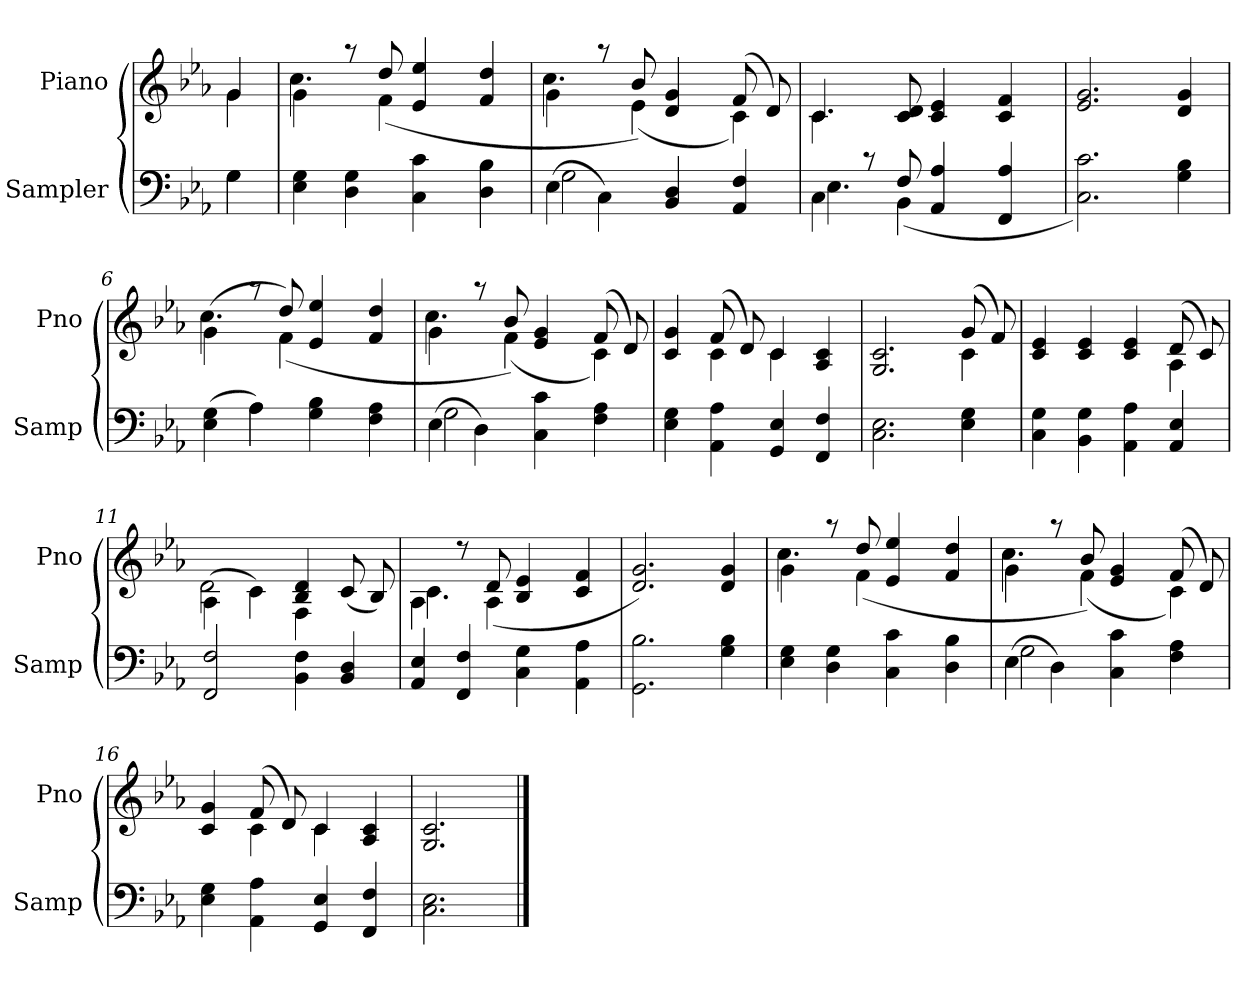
**kern	**kern
*part2	*part1
*staff2	*staff1
*I"Sampler	*I"Piano
*I'Samp	*I'Pno
*clefF4	*clefG2
*k[b-e-a-]	*k[b-e-a-]
*E-:	*E-:
=1	=1
*^	*^
4G\	4G	4g/	4g
*v	*v	*	*
=2	=2	=2
4E- 4G	4g\	4.cc
4D 4G	8r	.
.	8dd/	(4f
4C 4c	4e- 4ee-	.
.	.	4.ryy
4D 4B-	4f 4dd	.
=3	=3	=3
*^	*	*
(4E-\	2G	4g\	4.cc
4C\)	.	8r	.
.	.	8b-/)	(4e-
4BB- 4D	2ryy	4d 4g	.
.	.	.	8ryy
4AA- 4F	.	(8f/	4c)
.	.	8d/)	.
=4	=4	=4	=4
4C\	4.E-	4.c/	4.c
8r	.	.	.
8F/	(4BB-	8c 8d	2ryy
4AA- 4A-	.	4c 4e-	.
.	4.ryy	.	.
4FF 4A-	.	4c 4f	.
.	.	.	8ryy
*v	*v	*	*
*	*v	*v
=5	=5
2.C 2.c)	2.e- 2.g
4G 4B-	4d 4g
=6	=6
*^	*^
(4E- 4G	4ryy	(4g\	4.cc
4A-\)	4A-	8r	.
.	.	8dd/)	(4f
4G 4B-	2ryy	4e- 4ee-	.
.	.	.	4.ryy
4F 4A-	.	4f 4dd	.
=7	=7	=7	=7
(4E-\	2G	4g\	4.cc
4D\)	.	8r	.
.	.	8b-/)	(4f
4C 4c	2ryy	4e- 4g	.
.	.	.	8ryy
4F 4A-	.	(8f/	4c)
.	.	8d/)	.
*v	*v	*	*
=8	=8	=8
4E- 4G	4c 4g	4ryy
4AA- 4A-	(8f/	4c
.	8d/)	.
4GG 4E-	4c/	4c
4FF 4F	4A- 4c	4ryy
=9	=9	=9
2.C 2.E-	2.G 2.c	2.ryy
4E- 4G	(8g/	4c
.	8f/)	.
=10	=10	=10
4C 4G	4c 4e-	2.ryy
4BB- 4G	4c 4e-	.
4AA- 4A-	4c 4e-	.
4AA- 4E-	(8d/	4A-
.	8c/)	.
=11	=11	=11
2FF 2F	(4A-\	2d
.	4c\)	.
4BB- 4F	4B- 4d	4F
4BB- 4D	(8c/	4ryy
.	8B-/)	.
=12	=12	=12
4AA- 4E-	4A-\	4.c
4FF 4F	8r	.
.	8d/	(4A-
4C 4G	4B- 4e-	.
.	.	4.ryy
4AA- 4A-	4c 4f	.
*	*v	*v
=13	=13
2.GG 2.B-	2.d 2.g)
4G 4B-	4d 4g
=14	=14
*	*^
4E- 4G	4g\	4.cc
4D 4G	8r	.
.	8dd/	(4f
4C 4c	4e- 4ee-	.
.	.	4.ryy
4D 4B-	4f 4dd	.
=15	=15	=15
*^	*	*
(4E-\	2G	4g\	4.cc
4D\)	.	8r	.
.	.	8b-/)	(4f
4C 4c	2ryy	4e- 4g	.
.	.	.	8ryy
4F 4A-	.	(8f/	4c)
.	.	8d/)	.
*v	*v	*	*
=16	=16	=16
4E- 4G	4c 4g	4ryy
4AA- 4A-	(8f/	4c
.	8d/)	.
4GG 4E-	4c/	4c
4FF 4F	4A- 4c	4ryy
*	*v	*v
=17	=17
2.C 2.E-	2.G 2.c
==	==
*-	*-
